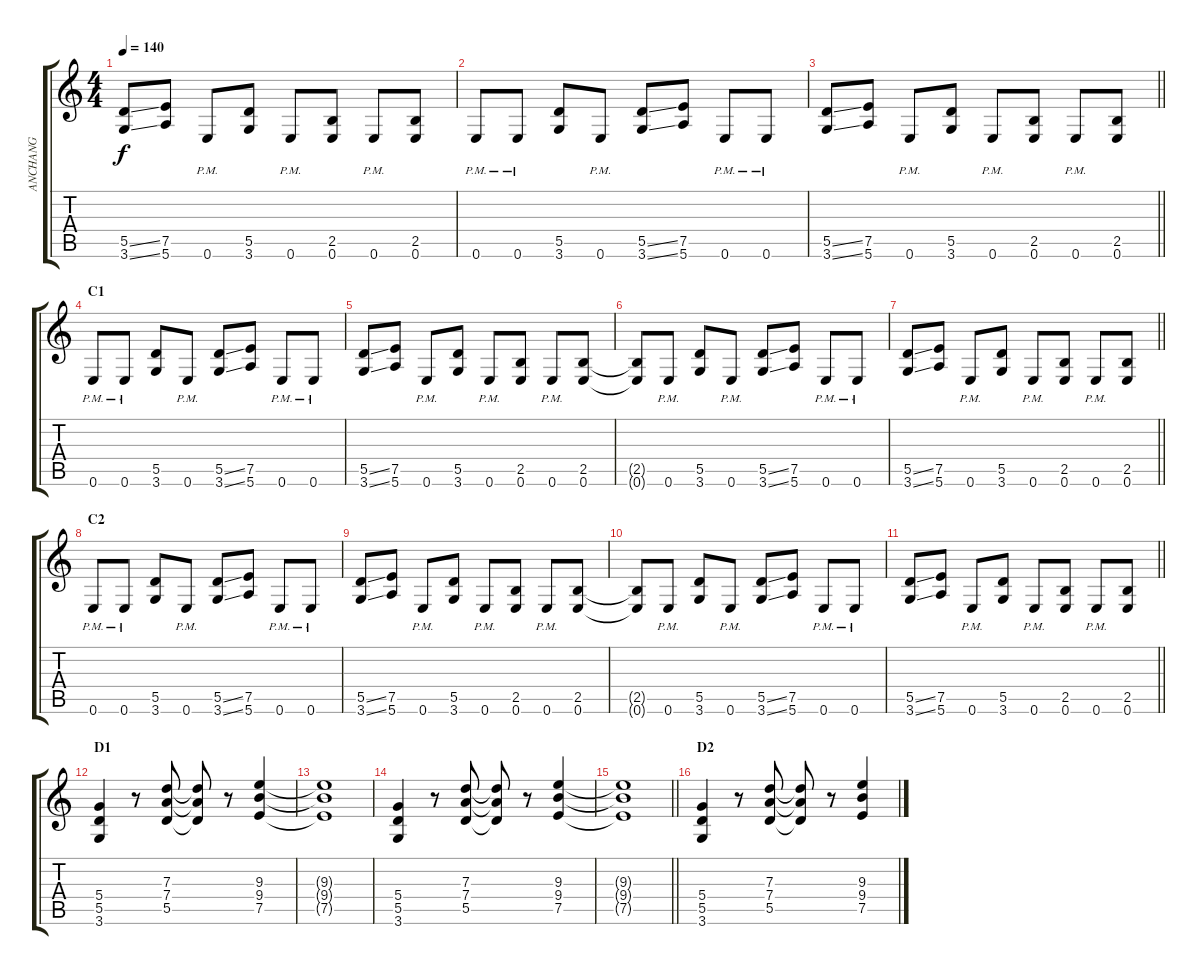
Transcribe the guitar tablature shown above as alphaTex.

\track ("ANCHANG" "ANCHANG") {instrument distortionguitar}
\staff {score tabs}
\tuning (E4 B3 G3 D3 A2 E2) {hide}
\ts (4 4)
\tempo 140
\clef g2
\ks c
(5.5{ss} 3.6{ss}).8{dy f} (7.5 5.6).8 0.6{pm}.8 (5.5 3.6).8 0.6{pm}.8 (2.5 0.6).8 0.6{pm}.8 (2.5 0.6).8 |
0.6{pm}.8 0.6{pm}.8 (5.5 3.6).8 0.6{pm}.8 (5.5{ss} 3.6{ss}).8 (7.5 5.6).8 0.6{pm}.8 0.6{pm}.8 |
\barLineRight lightlight
(5.5{ss} 3.6{ss}).8 (7.5 5.6).8 0.6{pm}.8 (5.5 3.6).8 0.6{pm}.8 (2.5 0.6).8 0.6{pm}.8 (2.5 0.6).8 |
\section ("" "C1")
0.6{pm}.8 0.6{pm}.8 (5.5 3.6).8 0.6{pm}.8 (5.5{ss} 3.6{ss}).8 (7.5 5.6).8 0.6{pm}.8 0.6{pm}.8 |
(5.5{ss} 3.6{ss}).8 (7.5 5.6).8 0.6{pm}.8 (5.5 3.6).8 0.6{pm}.8 (2.5 0.6).8 0.6{pm}.8 (2.5 0.6).8 |
(2.5{t} 0.6{t}).8 0.6{pm}.8 (5.5 3.6).8 0.6{pm}.8 (5.5{ss} 3.6{ss}).8 (7.5 5.6).8 0.6{pm}.8 0.6{pm}.8 |
\barLineRight lightlight
(5.5{ss} 3.6{ss}).8 (7.5 5.6).8 0.6{pm}.8 (5.5 3.6).8 0.6{pm}.8 (2.5 0.6).8 0.6{pm}.8 (2.5 0.6).8 |
\section ("" "C2")
0.6{pm}.8 0.6{pm}.8 (5.5 3.6).8 0.6{pm}.8 (5.5{ss} 3.6{ss}).8 (7.5 5.6).8 0.6{pm}.8 0.6{pm}.8 |
(5.5{ss} 3.6{ss}).8 (7.5 5.6).8 0.6{pm}.8 (5.5 3.6).8 0.6{pm}.8 (2.5 0.6).8 0.6{pm}.8 (2.5 0.6).8 |
(2.5{t} 0.6{t}).8 0.6{pm}.8 (5.5 3.6).8 0.6{pm}.8 (5.5{ss} 3.6{ss}).8 (7.5 5.6).8 0.6{pm}.8 0.6{pm}.8 |
\barLineRight lightlight
(5.5{ss} 3.6{ss}).8 (7.5 5.6).8 0.6{pm}.8 (5.5 3.6).8 0.6{pm}.8 (2.5 0.6).8 0.6{pm}.8 (2.5 0.6).8 |
\section ("" "D1")
(5.4 5.5 3.6).4 r.8 (7.3 7.4 5.5).8 (7.3{t} 7.4{t} 5.5{t}).8 r.8 (9.3 9.4 7.5).4 |
(9.3{t} 9.4{t} 7.5{t}).1 |
(5.4 5.5 3.6).4 r.8 (7.3 7.4 5.5).8 (7.3{t} 7.4{t} 5.5{t}).8 r.8 (9.3 9.4 7.5).4 |
\barLineRight lightlight
(9.3{t} 9.4{t} 7.5{t}).1 |
\section ("" "D2")
(5.4 5.5 3.6).4 r.8 (7.3 7.4 5.5).8 (7.3{t} 7.4{t} 5.5{t}).8 r.8 (9.3 9.4 7.5).4
